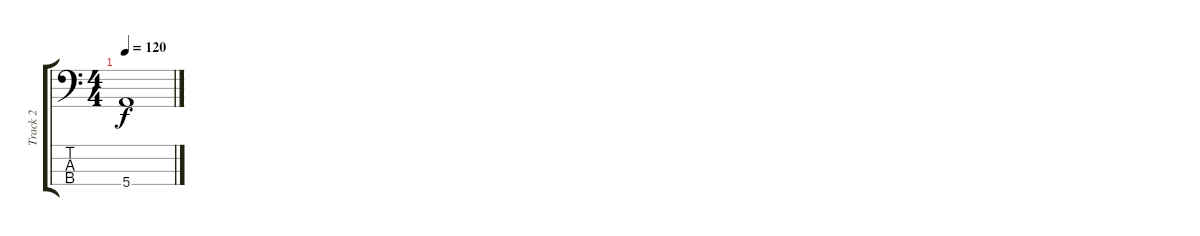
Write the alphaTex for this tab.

\track ("Track 2" "Track 2") {instrument slapbass1}
\staff {score tabs}
\tuning (G2 D2 A1 E1) {hide}
\ts (4 4)
\tempo 120
\clef f4
\ks c
5.4{t}.1{dy f}
